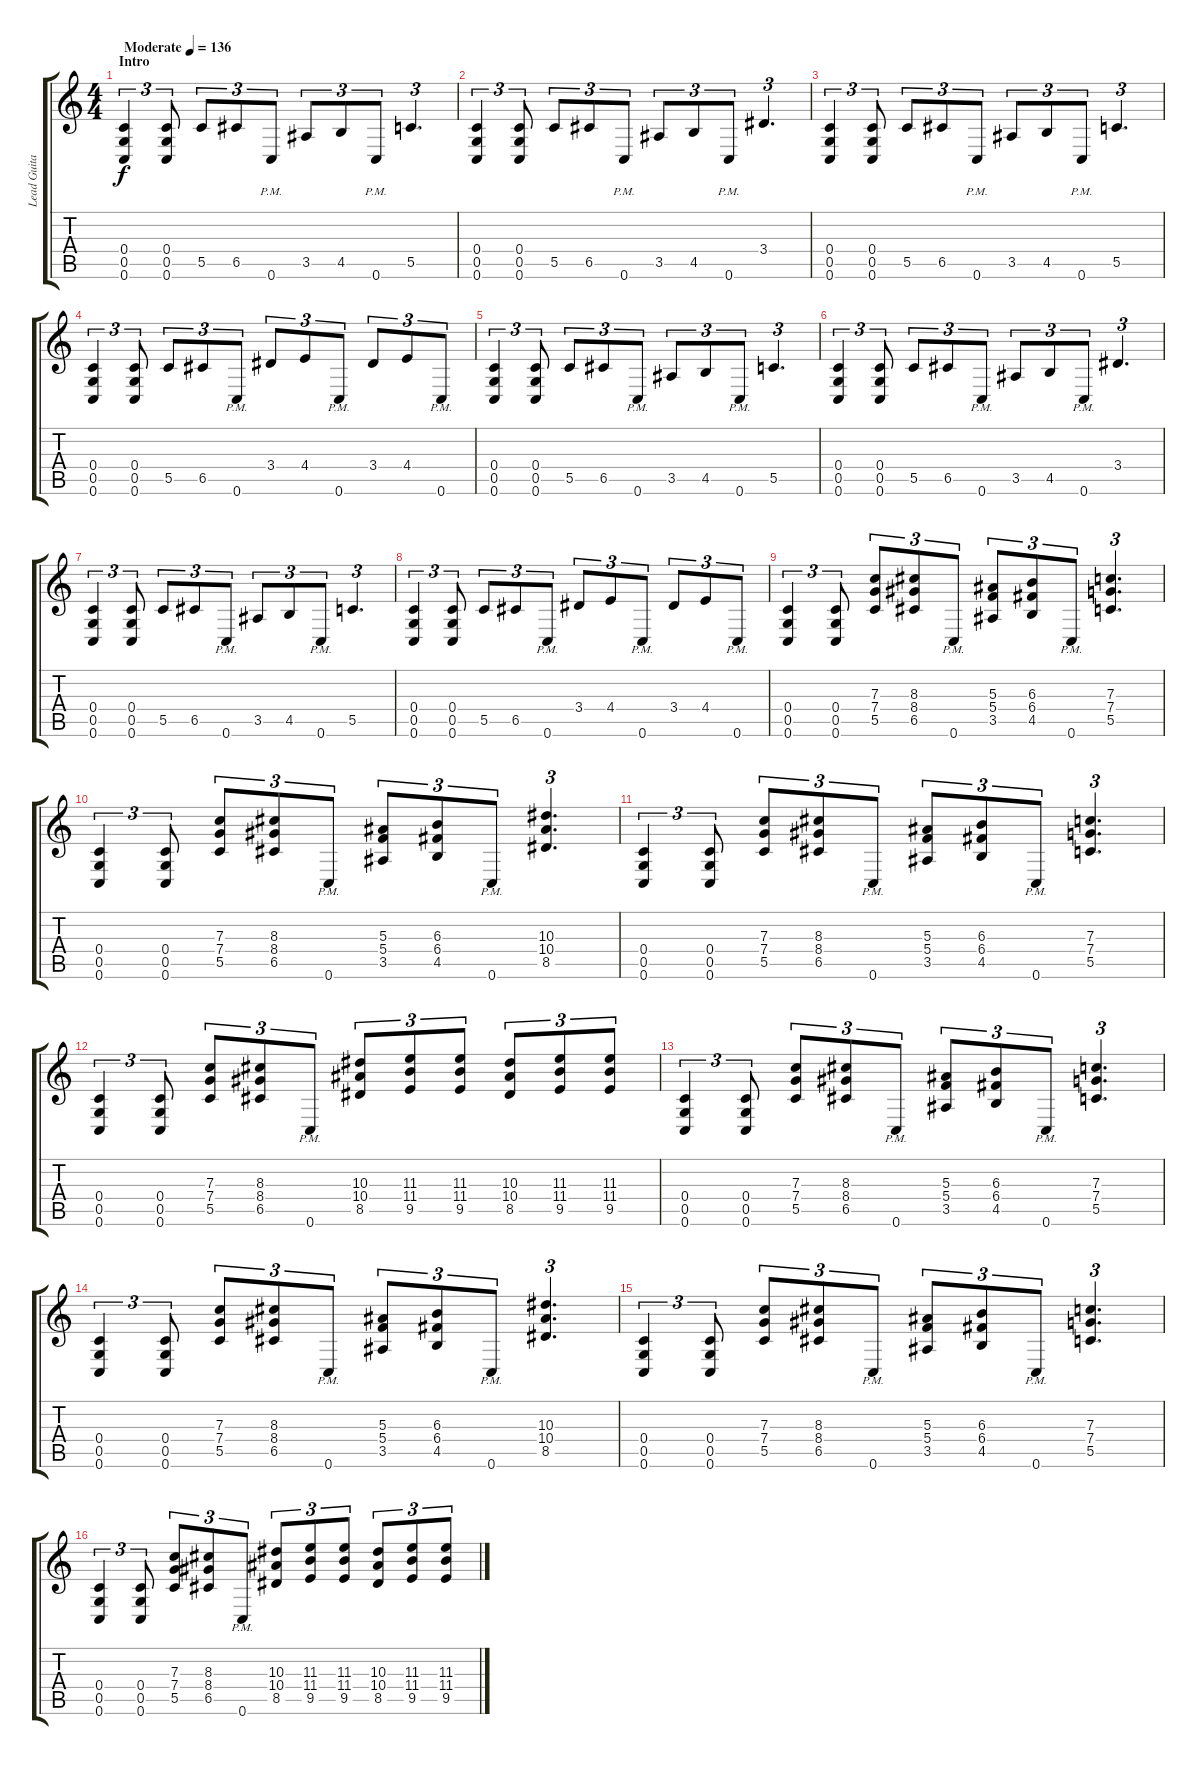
\track ("Lead Guitar" "Lead Guita") {instrument distortionguitar}
\staff {score tabs}
\tuning (D4 A3 F3 C3 G2 C2) {hide}
\ts (4 4)
\section ("" "Intro")
\tempo (136 "Moderate")
\clef g2
\ks c
(0.4 0.5 0.6).4{tu (3 2) dy f instrument distortionguitar} (0.4 0.5 0.6).8{tu (3 2)} 5.5.8{tu (3 2)} 6.5.8{tu (3 2)} 0.6{pm}.8{tu (3 2)} 3.5.8{tu (3 2)} 4.5.8{tu (3 2)} 0.6{pm}.8{tu (3 2)} 5.5.4{d tu (3 2)} |
(0.4 0.5 0.6).4{tu (3 2)} (0.4 0.5 0.6).8{tu (3 2)} 5.5.8{tu (3 2)} 6.5.8{tu (3 2)} 0.6{pm}.8{tu (3 2)} 3.5.8{tu (3 2)} 4.5.8{tu (3 2)} 0.6{pm}.8{tu (3 2)} 3.4.4{d tu (3 2)} |
(0.4 0.5 0.6).4{tu (3 2)} (0.4 0.5 0.6).8{tu (3 2)} 5.5.8{tu (3 2)} 6.5.8{tu (3 2)} 0.6{pm}.8{tu (3 2)} 3.5.8{tu (3 2)} 4.5.8{tu (3 2)} 0.6{pm}.8{tu (3 2)} 5.5.4{d tu (3 2)} |
(0.4 0.5 0.6).4{tu (3 2)} (0.4 0.5 0.6).8{tu (3 2)} 5.5.8{tu (3 2)} 6.5.8{tu (3 2)} 0.6{pm}.8{tu (3 2)} 3.4.8{tu (3 2)} 4.4.8{tu (3 2)} 0.6{pm}.8{tu (3 2)} 3.4.8{tu (3 2)} 4.4.8{tu (3 2)} 0.6{pm}.8{tu (3 2)} |
(0.4 0.5 0.6).4{tu (3 2)} (0.4 0.5 0.6).8{tu (3 2)} 5.5.8{tu (3 2)} 6.5.8{tu (3 2)} 0.6{pm}.8{tu (3 2)} 3.5.8{tu (3 2)} 4.5.8{tu (3 2)} 0.6{pm}.8{tu (3 2)} 5.5.4{d tu (3 2)} |
(0.4 0.5 0.6).4{tu (3 2)} (0.4 0.5 0.6).8{tu (3 2)} 5.5.8{tu (3 2)} 6.5.8{tu (3 2)} 0.6{pm}.8{tu (3 2)} 3.5.8{tu (3 2)} 4.5.8{tu (3 2)} 0.6{pm}.8{tu (3 2)} 3.4.4{d tu (3 2)} |
(0.4 0.5 0.6).4{tu (3 2)} (0.4 0.5 0.6).8{tu (3 2)} 5.5.8{tu (3 2)} 6.5.8{tu (3 2)} 0.6{pm}.8{tu (3 2)} 3.5.8{tu (3 2)} 4.5.8{tu (3 2)} 0.6{pm}.8{tu (3 2)} 5.5.4{d tu (3 2)} |
(0.4 0.5 0.6).4{tu (3 2)} (0.4 0.5 0.6).8{tu (3 2)} 5.5.8{tu (3 2)} 6.5.8{tu (3 2)} 0.6{pm}.8{tu (3 2)} 3.4.8{tu (3 2)} 4.4.8{tu (3 2)} 0.6{pm}.8{tu (3 2)} 3.4.8{tu (3 2)} 4.4.8{tu (3 2)} 0.6{pm}.8{tu (3 2)} |
(0.4 0.5 0.6).4{tu (3 2)} (0.4 0.5 0.6).8{tu (3 2)} (7.3 7.4 5.5).8{tu (3 2)} (8.3 8.4 6.5).8{tu (3 2)} 0.6{pm}.8{tu (3 2)} (5.3 5.4 3.5).8{tu (3 2)} (6.3 6.4 4.5).8{tu (3 2)} 0.6{pm}.8{tu (3 2)} (7.3 7.4 5.5).4{d tu (3 2)} |
(0.4 0.5 0.6).4{tu (3 2)} (0.4 0.5 0.6).8{tu (3 2)} (7.3 7.4 5.5).8{tu (3 2)} (8.3 8.4 6.5).8{tu (3 2)} 0.6{pm}.8{tu (3 2)} (5.3 5.4 3.5).8{tu (3 2)} (6.3 6.4 4.5).8{tu (3 2)} 0.6{pm}.8{tu (3 2)} (10.3 10.4 8.5).4{d tu (3 2)} |
(0.4 0.5 0.6).4{tu (3 2)} (0.4 0.5 0.6).8{tu (3 2)} (7.3 7.4 5.5).8{tu (3 2)} (8.3 8.4 6.5).8{tu (3 2)} 0.6{pm}.8{tu (3 2)} (5.3 5.4 3.5).8{tu (3 2)} (6.3 6.4 4.5).8{tu (3 2)} 0.6{pm}.8{tu (3 2)} (7.3 7.4 5.5).4{d tu (3 2)} |
(0.4 0.5 0.6).4{tu (3 2)} (0.4 0.5 0.6).8{tu (3 2)} (7.3 7.4 5.5).8{tu (3 2)} (8.3 8.4 6.5).8{tu (3 2)} 0.6{pm}.8{tu (3 2)} (10.3 10.4 8.5).8{tu (3 2)} (11.3 11.4 9.5).8{tu (3 2)} (11.3 11.4 9.5).8{tu (3 2)} (10.3 10.4 8.5).8{tu (3 2)} (11.3 11.4 9.5).8{tu (3 2)} (11.3 11.4 9.5).8{tu (3 2)} |
(0.4 0.5 0.6).4{tu (3 2)} (0.4 0.5 0.6).8{tu (3 2)} (7.3 7.4 5.5).8{tu (3 2)} (8.3 8.4 6.5).8{tu (3 2)} 0.6{pm}.8{tu (3 2)} (5.3 5.4 3.5).8{tu (3 2)} (6.3 6.4 4.5).8{tu (3 2)} 0.6{pm}.8{tu (3 2)} (7.3 7.4 5.5).4{d tu (3 2)} |
(0.4 0.5 0.6).4{tu (3 2)} (0.4 0.5 0.6).8{tu (3 2)} (7.3 7.4 5.5).8{tu (3 2)} (8.3 8.4 6.5).8{tu (3 2)} 0.6{pm}.8{tu (3 2)} (5.3 5.4 3.5).8{tu (3 2)} (6.3 6.4 4.5).8{tu (3 2)} 0.6{pm}.8{tu (3 2)} (10.3 10.4 8.5).4{d tu (3 2)} |
(0.4 0.5 0.6).4{tu (3 2)} (0.4 0.5 0.6).8{tu (3 2)} (7.3 7.4 5.5).8{tu (3 2)} (8.3 8.4 6.5).8{tu (3 2)} 0.6{pm}.8{tu (3 2)} (5.3 5.4 3.5).8{tu (3 2)} (6.3 6.4 4.5).8{tu (3 2)} 0.6{pm}.8{tu (3 2)} (7.3 7.4 5.5).4{d tu (3 2)} |
(0.4 0.5 0.6).4{tu (3 2)} (0.4 0.5 0.6).8{tu (3 2)} (7.3 7.4 5.5).8{tu (3 2)} (8.3 8.4 6.5).8{tu (3 2)} 0.6{pm}.8{tu (3 2)} (10.3 10.4 8.5).8{tu (3 2)} (11.3 11.4 9.5).8{tu (3 2)} (11.3 11.4 9.5).8{tu (3 2)} (10.3 10.4 8.5).8{tu (3 2)} (11.3 11.4 9.5).8{tu (3 2)} (11.3 11.4 9.5).8{tu (3 2)}
